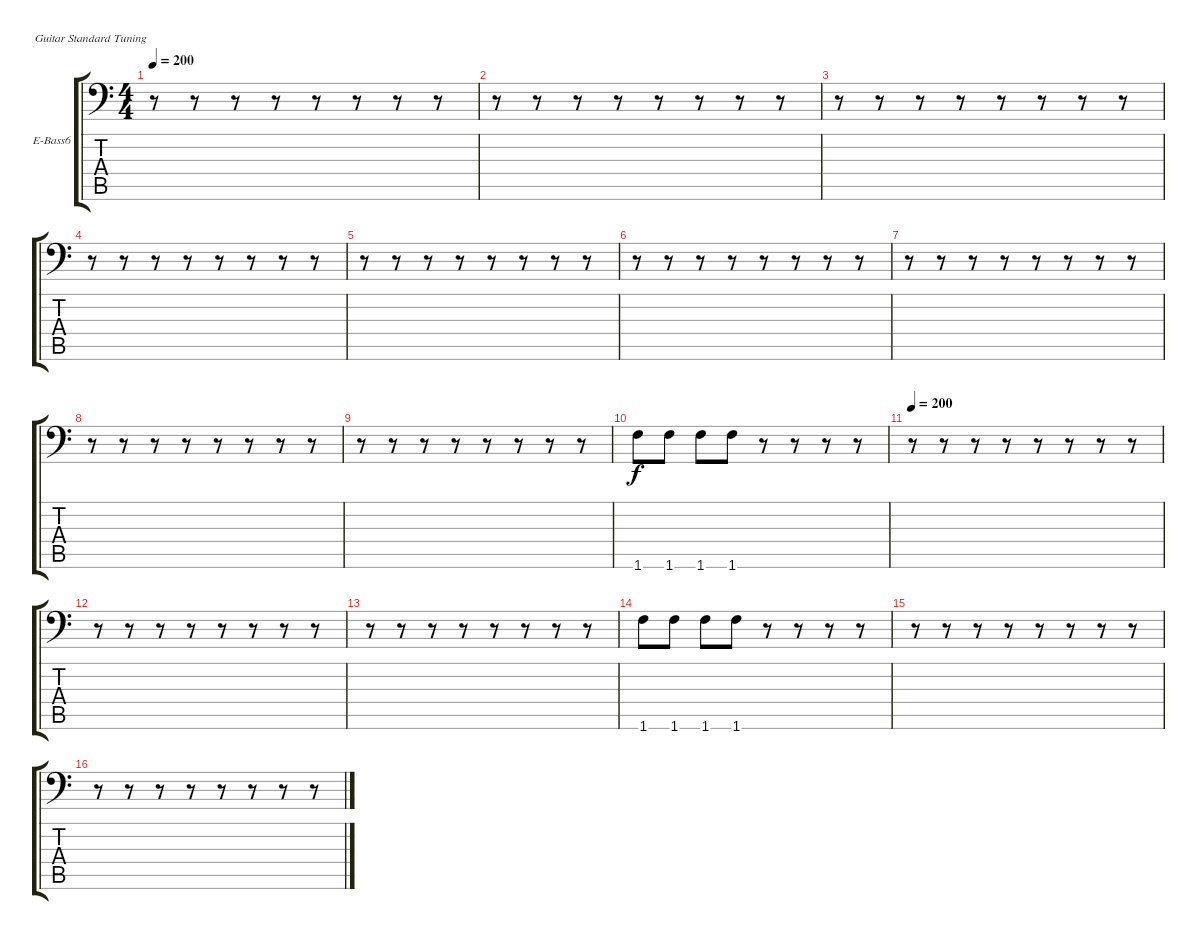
\bracketExtendMode groupsimilarinstruments
\firstSystemTrackNameOrientation horizontal
\otherSystemsTrackNameOrientation horizontal
\track ("Бас" "E-Bass6") {instrument electricbasspick}
\staff {score tabs}
\tuning (E4 B3 G3 D3 A2 E2)
\ts (4 4)
\tempo 200
\clef f4
\ks c
r.8{dy f} r.8 r.8 r.8 r.8 r.8 r.8 r.8 |
r.8 r.8 r.8 r.8 r.8 r.8 r.8 r.8 |
r.8 r.8 r.8 r.8 r.8 r.8 r.8 r.8 |
r.8 r.8 r.8 r.8 r.8 r.8 r.8 r.8 |
r.8 r.8 r.8 r.8 r.8 r.8 r.8 r.8 |
r.8 r.8 r.8 r.8 r.8 r.8 r.8 r.8 |
r.8 r.8 r.8 r.8 r.8 r.8 r.8 r.8 |
r.8 r.8 r.8 r.8 r.8 r.8 r.8 r.8 |
r.8 r.8 r.8 r.8 r.8 r.8 r.8 r.8 |
1.6.8 1.6.8 1.6.8 1.6.8 r.8 r.8 r.8 r.8 |
\tempo 200
r.8 r.8 r.8 r.8 r.8 r.8 r.8 r.8 |
r.8 r.8 r.8 r.8 r.8 r.8 r.8 r.8 |
r.8 r.8 r.8 r.8 r.8 r.8 r.8 r.8 |
1.6.8 1.6.8 1.6.8 1.6.8 r.8 r.8 r.8 r.8 |
r.8 r.8 r.8 r.8 r.8 r.8 r.8 r.8 |
r.8 r.8 r.8 r.8 r.8 r.8 r.8 r.8
